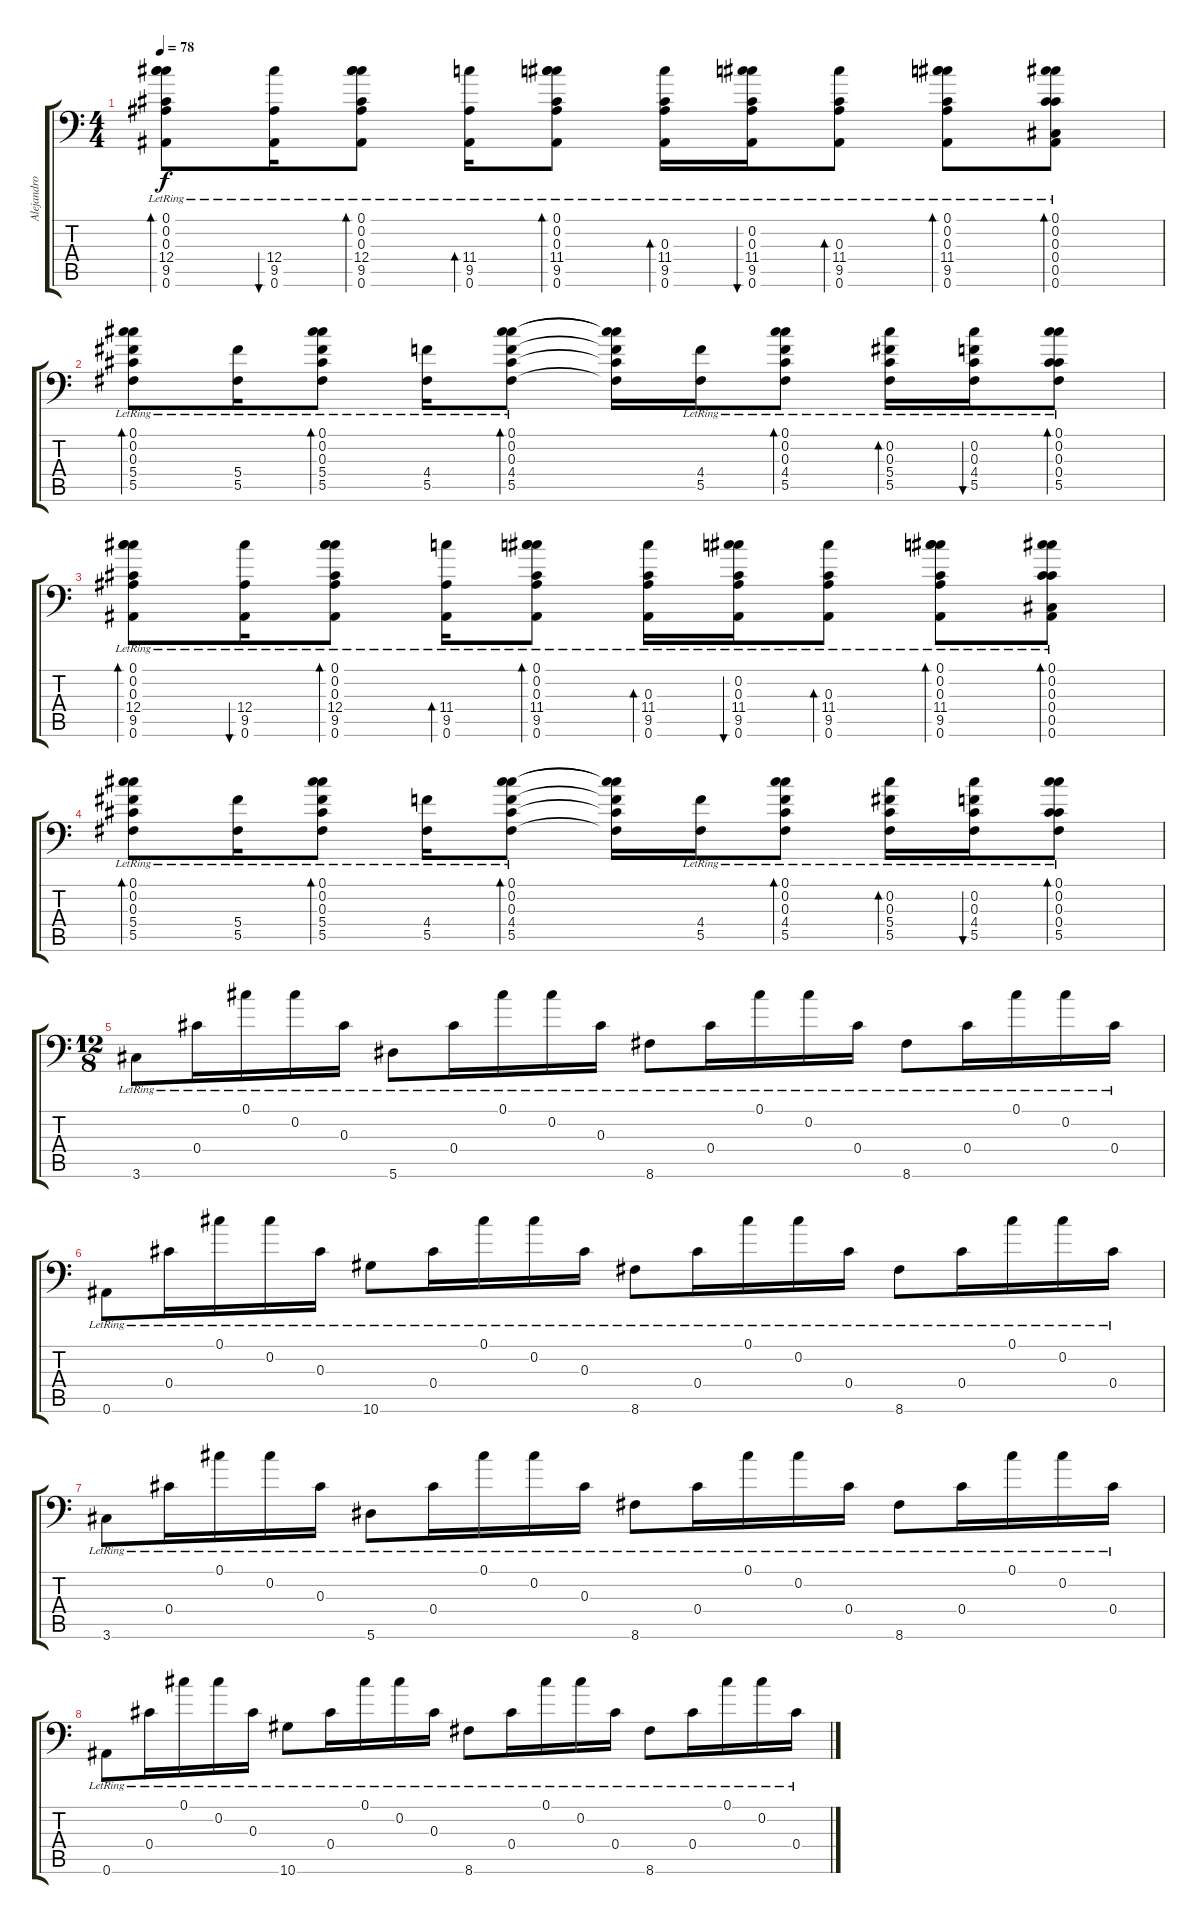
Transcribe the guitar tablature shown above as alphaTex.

\track ("Alejandro Manzano" "Alejandro ") {instrument acousticguitarnylon}
\staff {score tabs}
\tuning (Db4 Db4 Db3 Db3 Db2 Bb1) {hide}
\ts (4 4)
\tempo 78
\clef f4
\ks c
(0.1{lr} 0.2{lr} 0.3{lr} 12.4{lr} 9.5{lr} 0.6{lr}).8{bd 30 dy f instrument acousticguitarnylon} (12.4{lr} 9.5{lr} 0.6{lr}).16{bu 30} (0.1{lr} 0.2{lr} 0.3{lr} 12.4{lr} 9.5{lr} 0.6{lr}).8{bd 30} (11.4{lr} 9.5{lr} 0.6{lr}).16{bd 30} (0.1{lr} 0.2{lr} 0.3{lr} 11.4{lr} 9.5{lr} 0.6{lr}).8{bd 30} (0.3{lr} 11.4{lr} 9.5{lr} 0.6{lr}).16{bd 30} (0.2{lr} 0.3{lr} 11.4{lr} 9.5{lr} 0.6{lr}).16{bu 30} (0.3{lr} 11.4{lr} 9.5{lr} 0.6{lr}).8{bd 30} (0.1{lr} 0.2{lr} 0.3{lr} 11.4{lr} 9.5{lr} 0.6{lr}).8{bd 30} (0.1{lr} 0.2{lr} 0.3{lr} 0.4{lr} 0.5{lr} 0.6{lr}).8{bd 30} |
(0.1{lr} 0.2{lr} 0.3{lr} 5.4{lr} 5.5{lr}).8{bd 30} (5.4{lr} 5.5{lr}).16 (0.1{lr} 0.2{lr} 0.3{lr} 5.4{lr} 5.5{lr}).8{bd 30} (4.4{lr} 5.5{lr}).16 (0.1{lr} 0.2{lr} 0.3{lr} 4.4{lr} 5.5{lr}).8{bd 30} (0.1{t} 0.2{t} 0.3{t} 4.4{t} 5.5{t}).16 (4.4{lr} 5.5{lr}).16 (0.1{lr} 0.2{lr} 0.3{lr} 4.4{lr} 5.5{lr}).8{bd 30} (0.2{lr} 0.3{lr} 5.4{lr} 5.5{lr}).16{bd 30} (0.2{lr} 0.3{lr} 4.4{lr} 5.5{lr}).16{bu 30} (0.1{lr} 0.2{lr} 0.3{lr} 0.4{lr} 5.5{lr}).8{bd 30} |
(0.1{lr} 0.2{lr} 0.3{lr} 12.4{lr} 9.5{lr} 0.6{lr}).8{bd 30} (12.4{lr} 9.5{lr} 0.6{lr}).16{bu 30} (0.1{lr} 0.2{lr} 0.3{lr} 12.4{lr} 9.5{lr} 0.6{lr}).8{bd 30} (11.4{lr} 9.5{lr} 0.6{lr}).16{bd 30} (0.1{lr} 0.2{lr} 0.3{lr} 11.4{lr} 9.5{lr} 0.6{lr}).8{bd 30} (0.3{lr} 11.4{lr} 9.5{lr} 0.6{lr}).16{bd 30} (0.2{lr} 0.3{lr} 11.4{lr} 9.5{lr} 0.6{lr}).16{bu 30} (0.3{lr} 11.4{lr} 9.5{lr} 0.6{lr}).8{bd 30} (0.1{lr} 0.2{lr} 0.3{lr} 11.4{lr} 9.5{lr} 0.6{lr}).8{bd 30} (0.1{lr} 0.2{lr} 0.3{lr} 0.4{lr} 0.5{lr} 0.6{lr}).8{bd 30} |
(0.1{lr} 0.2{lr} 0.3{lr} 5.4{lr} 5.5{lr}).8{bd 30} (5.4{lr} 5.5{lr}).16 (0.1{lr} 0.2{lr} 0.3{lr} 5.4{lr} 5.5{lr}).8{bd 30} (4.4{lr} 5.5{lr}).16 (0.1{lr} 0.2{lr} 0.3{lr} 4.4{lr} 5.5{lr}).8{bd 30} (0.1{t} 0.2{t} 0.3{t} 4.4{t} 5.5{t}).16 (4.4{lr} 5.5{lr}).16 (0.1{lr} 0.2{lr} 0.3{lr} 4.4{lr} 5.5{lr}).8{bd 30} (0.2{lr} 0.3{lr} 5.4{lr} 5.5{lr}).16{bd 30} (0.2{lr} 0.3{lr} 4.4{lr} 5.5{lr}).16{bu 30} (0.1{lr} 0.2{lr} 0.3{lr} 0.4{lr} 5.5{lr}).8{bd 30} |
\ts (12 8)
3.6{lr}.8 0.4{lr}.16 0.1{lr}.16 0.2{lr}.16 0.3{lr}.16 5.6{lr}.8 0.4{lr}.16 0.1{lr}.16 0.2{lr}.16 0.3{lr}.16 8.6{lr}.8 0.4{lr}.16 0.1{lr}.16 0.2{lr}.16 0.4{lr}.16 8.6{lr}.8 0.4{lr}.16 0.1{lr}.16 0.2{lr}.16 0.4{lr}.16 |
0.6{lr}.8 0.4{lr}.16 0.1{lr}.16 0.2{lr}.16 0.3{lr}.16 10.6{lr}.8 0.4{lr}.16 0.1{lr}.16 0.2{lr}.16 0.3{lr}.16 8.6{lr}.8 0.4{lr}.16 0.1{lr}.16 0.2{lr}.16 0.4{lr}.16 8.6{lr}.8 0.4{lr}.16 0.1{lr}.16 0.2{lr}.16 0.4{lr}.16 |
3.6{lr}.8 0.4{lr}.16 0.1{lr}.16 0.2{lr}.16 0.3{lr}.16 5.6{lr}.8 0.4{lr}.16 0.1{lr}.16 0.2{lr}.16 0.3{lr}.16 8.6{lr}.8 0.4{lr}.16 0.1{lr}.16 0.2{lr}.16 0.4{lr}.16 8.6{lr}.8 0.4{lr}.16 0.1{lr}.16 0.2{lr}.16 0.4{lr}.16 |
0.6{lr}.8 0.4{lr}.16 0.1{lr}.16 0.2{lr}.16 0.3{lr}.16 10.6{lr}.8 0.4{lr}.16 0.1{lr}.16 0.2{lr}.16 0.3{lr}.16 8.6{lr}.8 0.4{lr}.16 0.1{lr}.16 0.2{lr}.16 0.4{lr}.16 8.6{lr}.8 0.4{lr}.16 0.1{lr}.16 0.2{lr}.16 0.4{lr}.16
